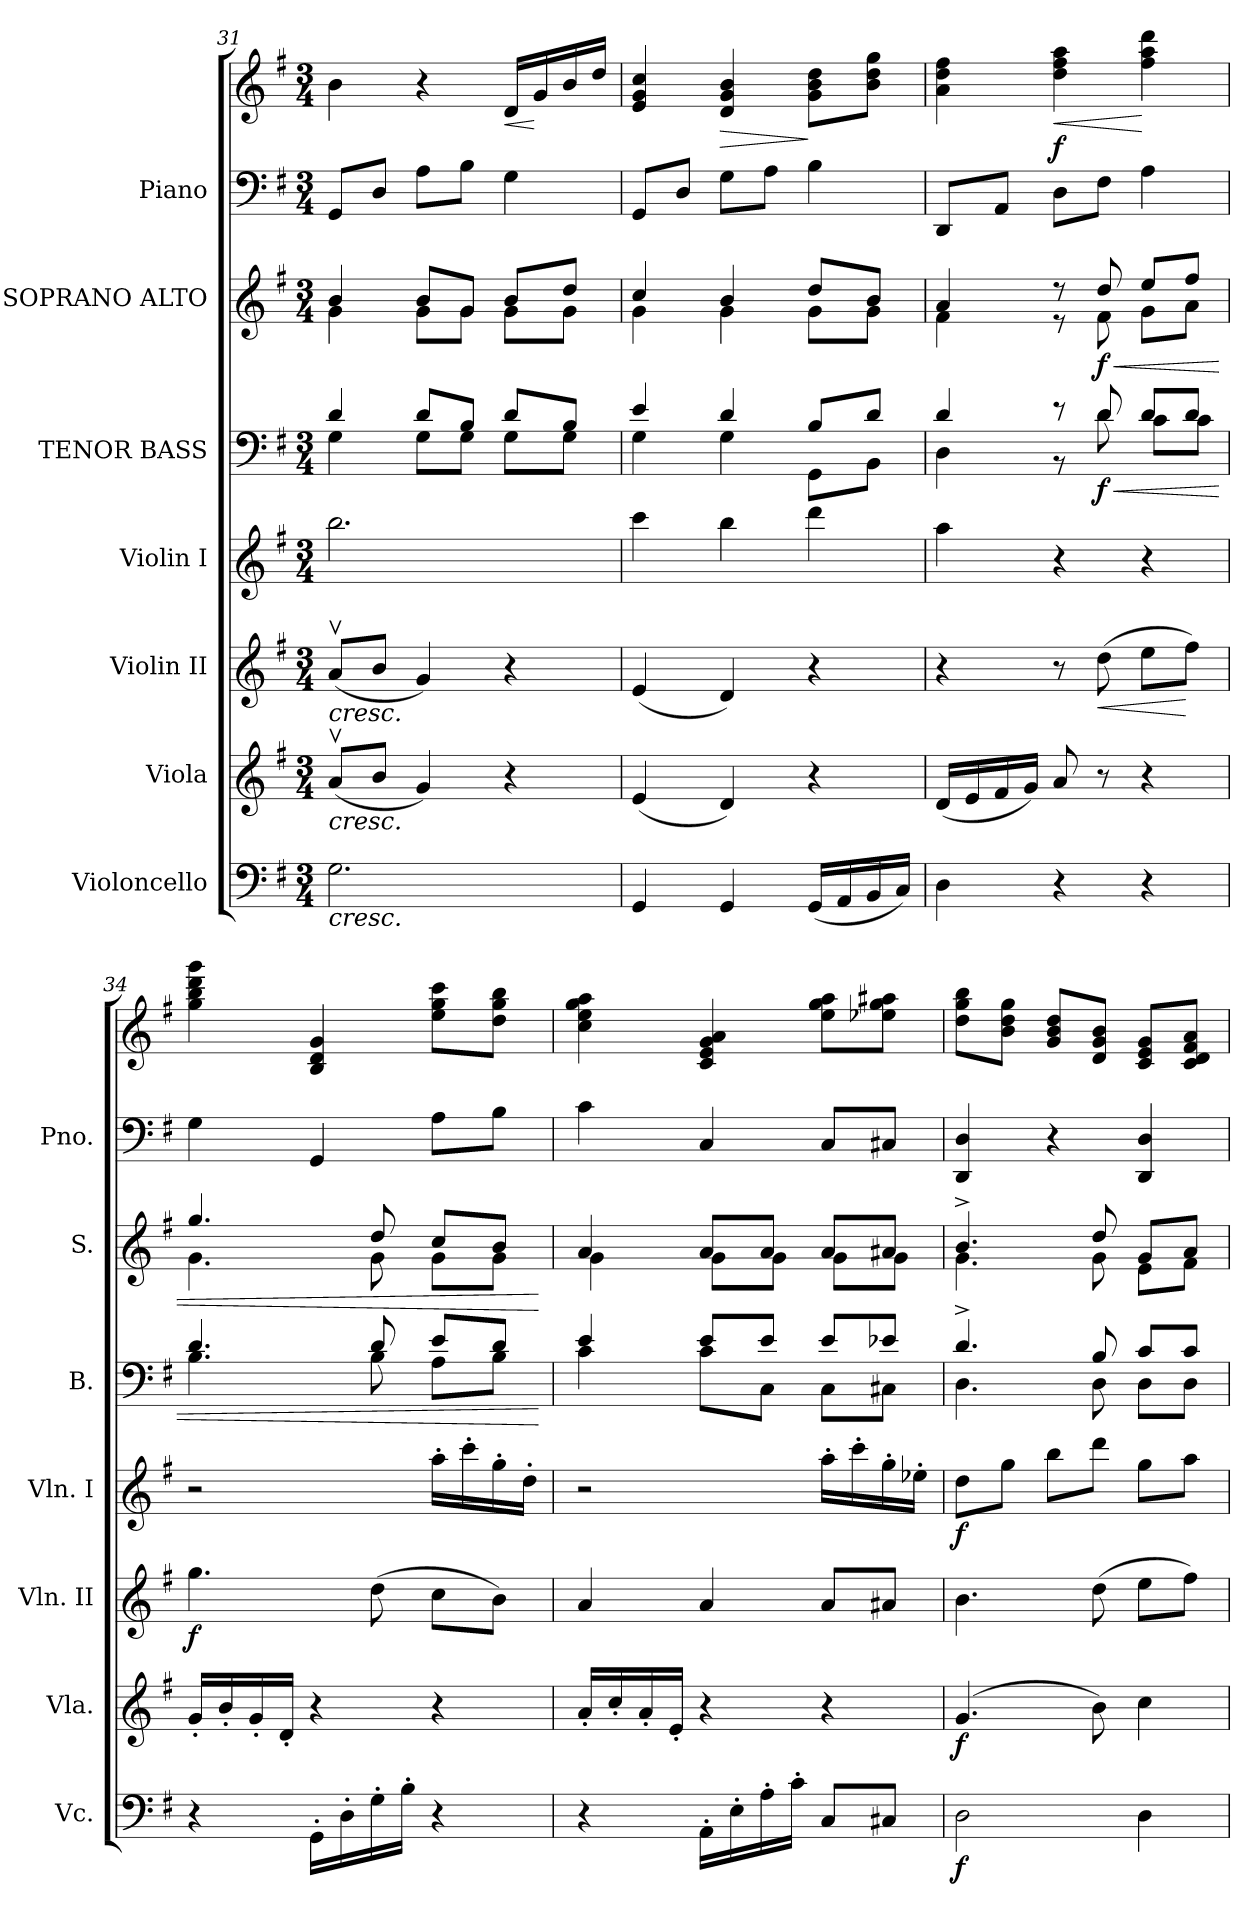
**kern	**dynam	**kern	**dynam	**kern	**dynam	**kern	**dynam	**kern	**dynam	**kern	**dynam	**kern	**kern	**dynam
*part7	*part7	*part6	*part6	*part5	*part5	*part4	*part4	*part3	*part3	*part2	*part2	*part1	*part1	*part1
*staff8	*staff8	*staff7	*staff7	*staff6	*staff6	*staff5	*staff5	*staff4	*staff4	*staff3	*staff3	*staff2	*staff1	*staff1/2
*I"Violoncello	*	*I"Viola	*	*I"Violin II	*	*I"Violin I	*	*I"TENOR BASS	*	*I"SOPRANO ALTO	*	*I"Piano	*	*
*I'Vc.	*	*I'Vla.	*	*I'Vln. II	*	*I'Vln. I	*	*I'B.	*	*I'S.	*	*I'Pno.	*	*
*clefF4	*	*clefG2	*	*clefG2	*	*clefG2	*	*clefF4	*	*clefG2	*	*clefF4	*clefG2	*
*k[f#]	*	*k[f#]	*	*k[f#]	*	*k[f#]	*	*k[f#]	*	*k[f#]	*	*k[f#]	*k[f#]	*
*e:	*	*e:	*	*e:	*	*e:	*	*e:	*	*e:	*	*e:	*e:	*
*M3/4	*	*M3/4	*	*M3/4	*	*M3/4	*	*M3/4	*	*M3/4	*	*M3/4	*M3/4	*
=31	=31	=31	=31	=31	=31	=31	=31	=31	=31	=31	=31	=31	=31	=31
*	*	*	*	*	*	*	*	*^	*	*^	*	*	*	*
!	!	!	!	!LO:TX:b:i:t=cresc.	!	!	!	!	!	!	!	!	!	!	!	!
!	!	!LO:TX:b:i:t=cresc.	!	!	!	!	!	!	!	!	!	!	!	!	!	!
!LO:TX:b:i:t=cresc.	!	!	!	!	!	!	!	!	!	!	!	!	!	!	!	!
2.Gi\	.	(8avi/L	.	(8avi/L	.	2.bbi\	.	4di/	4Gi\	.	4bi/	4gi\	.	8GGi/L	4bi\	.
.	.	8bi/J	.	8bi/J	.	.	.	.	.	.	.	.	.	8Di/J	.	.
.	.	4gi/)	.	4gi/)	.	.	.	8di/L	8Gi\L	.	8bi/L	8gi\L	.	8Ai\L	4r	.
.	.	.	.	.	.	.	.	8Bi/J	8Gi\J	.	8gi/J	8gi\J	.	8Bi\J	.	.
!	!	!	!	!	!	!	!	!	!	!	!	!	!	!	!	!LO:HP:b
.	.	4r	.	4r	.	.	.	8di/L	8Gi\L	.	8bi/L	8gi\L	.	4Gi\	16di/LL	<
.	.	.	.	.	.	.	.	.	.	.	.	.	.	.	16gi/	[
.	.	.	.	.	.	.	.	8Bi/J	8Gi\J	.	8ddi/J	8gi\J	.	.	16bi/	.
.	.	.	.	.	.	.	.	.	.	.	.	.	.	.	16ddi/JJ	.
=32	=32	=32	=32	=32	=32	=32	=32	=32	=32	=32	=32	=32	=32	=32	=32	=32
4GGi/	.	(4ei/	.	(4ei/	.	4ccci\	.	4ei/	4Gi\	.	4cci/	4gi\	.	8GGi/L	4ei/ 4gi 4cci	.
.	.	.	.	.	.	.	.	.	.	.	.	.	.	8Di/J	.	.
!	!	!	!	!	!	!	!	!	!	!	!	!	!	!	!	!LO:HP:b
4GGi/	.	4di/)	.	4di/)	.	4bbi\	.	4di/	4Gi\	.	4bi/	4gi\	.	8Gi\L	4di/ 4gi 4bi	>
.	.	.	.	.	.	.	.	.	.	.	.	.	.	8Ai\J	.	.
(16GGi/LL	.	4r	.	4r	.	4dddi\	.	8Bi/L	8GGi\L	.	8ddi/L	8gi\L	.	4Bi\	8gi\ 8bi 8ddiL	]
16AAi/	.	.	.	.	.	.	.	.	.	.	.	.	.	.	.	.
16BBi/	.	.	.	.	.	.	.	8di/J	8BBi\J	.	8bi/J	8gi\J	.	.	8bi\ 8ddi 8ggiJ	.
16Ci/JJ)	.	.	.	.	.	.	.	.	.	.	.	.	.	.	.	.
=33	=33	=33	=33	=33	=33	=33	=33	=33	=33	=33	=33	=33	=33	=33	=33	=33
4Di\	.	(16di/LL	.	4r	.	4aai\	.	4di/	4Di\	.	4ai/	4f#i\	.	8DDi/L	4ai\ 4ddi 4ff#i	.
.	.	16ei/	.	.	.	.	.	.	.	.	.	.	.	.	.	.
.	.	16f#i/	.	.	.	.	.	.	.	.	.	.	.	8AAi/J	.	.
.	.	16gi/JJ)	.	.	.	.	.	.	.	.	.	.	.	.	.	.
!	!	!	!	!	!	!	!	!	!	!	!	!	!	!	!	!LO:HP:b
4r	.	8ai/	.	8r	.	4r	.	8r	8r	.	8r	8r	.	8Di\L	4ddi\ 4ff#i 4aai	< f
!	!	!	!	!	!LO:HP:b	!	!	!	!	!LO:HP:b	!	!	!LO:HP:b	!	!	!
.	.	8r	.	(8ddi\	<	.	.	8di/	8di\	< f	8ddi/	8f#i\	< f	8F#i\J	.	.
4r	.	4r	.	8eei\L	.	4r	.	8di/L	8ci\L	.	8eei/L	8gi\L	.	4Ai\	4ff#i\ 4aai 4dddi	[
.	.	.	.	8ff#i\J)	[	.	.	8di/J	8ci\J	.	8ff#i/J	8ai\J	.	.	.	.
!!LO:PB:g=z
=34	=34	=34	=34	=34	=34	=34	=34	=34	=34	=34	=34	=34	=34	=34	=34	=34
4r	.	16g'i/LL	.	4.ggi\	f	2r	.	4.di/	4.Bi\	.	4.ggi/	4.gi\	.	4Gi\	4ggi\ 4bbi 4dddi 4gggi	.
.	.	16b'i/	.	.	.	.	.	.	.	.	.	.	.	.	.	.
.	.	16g'i/	.	.	.	.	.	.	.	.	.	.	.	.	.	.
.	.	16d'i/JJ	.	.	.	.	.	.	.	.	.	.	.	.	.	.
16GG'i\LL	.	4r	.	.	.	.	.	.	.	.	.	.	.	4GGi/	4Bi/ 4di 4gi	.
16D'i\	.	.	.	.	.	.	.	.	.	.	.	.	.	.	.	.
16G'i\	.	.	.	(8ddi\	.	.	.	8di/	8Bi\	.	8ddi/	8gi\	.	.	.	.
16B'i\JJ	.	.	.	.	.	.	.	.	.	.	.	.	.	.	.	.
4r	.	4r	.	8cci\L	.	16aa'i\LL	.	8ei/L	8Ai\L	.	8cci/L	8gi\L	.	8Ai\L	8eei\ 8ggi 8ccciL	.
.	.	.	.	.	.	16ccc'i\	.	.	.	.	.	.	.	.	.	.
.	.	.	.	8bi\J)	.	16gg'i\	.	8di/J	8Bi\J	.	8bi/J	8gi\J	.	8Bi\J	8ddi\ 8ggi 8bbiJ	.
.	.	.	.	.	.	16dd'i\JJ	.	.	.	.	.	.	.	.	.	.
*	*	*	*	*	*	*	*	*v	*v	*	*	*	*	*	*	*
*	*	*	*	*	*	*	*	*	*	*v	*v	*	*	*	*
.	.	.	.	.	.	.	.	.	[	.	[	.	.	.
=35	=35	=35	=35	=35	=35	=35	=35	=35	=35	=35	=35	=35	=35	=35
*	*	*	*	*	*	*	*	*^	*	*^	*	*	*	*
4r	.	16a'i/LL	.	4ai/	.	2r	.	4ei/	4ci\	.	4ai/	4gi\	.	4ci\	4cci\ 4eei 4ggi 4aai	.
.	.	16cc'i/	.	.	.	.	.	.	.	.	.	.	.	.	.	.
.	.	16a'i/	.	.	.	.	.	.	.	.	.	.	.	.	.	.
.	.	16e'i/JJ	.	.	.	.	.	.	.	.	.	.	.	.	.	.
16AA'i\LL	.	4r	.	4ai/	.	.	.	8ei/L	8ci\L	.	8ai/L	8gi\L	.	4Ci/	4ci/ 4ei 4gi 4ai	.
16E'i\	.	.	.	.	.	.	.	.	.	.	.	.	.	.	.	.
16A'i\	.	.	.	.	.	.	.	8ei/J	8Ci\J	.	8ai/J	8gi\J	.	.	.	.
16c'i\JJ	.	.	.	.	.	.	.	.	.	.	.	.	.	.	.	.
8Ci/L	.	4r	.	8ai/L	.	16aa'i\LL	.	8ei/L	8Ci\L	.	8ai/L	8gi\L	.	8Ci/L	8eei\ 8ggi 8aaiL	.
.	.	.	.	.	.	16ccc'i\	.	.	.	.	.	.	.	.	.	.
8C#Xi/J	.	.	.	8a#Xi/J	.	16gg'i\	.	8e-Xi/J	8C#Xi\J	.	8a#Xi/J	8gi\J	.	8C#Xi/J	8ee-Xi\ 8ggi 8aa#XiJ	.
.	.	.	.	.	.	16ee-X'i\JJ	.	.	.	.	.	.	.	.	.	.
=36	=36	=36	=36	=36	=36	=36	=36	=36	=36	=36	=36	=36	=36	=36	=36	=36
2Di\	f	(4.gi/	f	4.bi\	.	8ddi\L	f	4.d^i/	4.Di\	.	4.b^i/	4.gi\	.	4DDi/ 4Di	8ddi\ 8ggi 8bbiL	.
.	.	.	.	.	.	8ggi\J	.	.	.	.	.	.	.	.	8bi\ 8ddi 8ggiJ	.
.	.	.	.	.	.	8bbi\L	.	.	.	.	.	.	.	4r	8gi/ 8bi 8ddiL	.
.	.	8bi\)	.	(8ddi\	.	8dddi\J	.	8Bi/	8Di\	.	8ddi/	8gi\	.	.	8di/ 8gi 8biJ	.
4Di\	.	4cci\	.	8eei\L	.	8ggi\L	.	8ci/L	8Di\L	.	8gi/L	8ei\L	.	4DDi/ 4Di	8ci/ 8ei 8giL	.
.	.	.	.	8ff#i\J)	.	8aai\J	.	8ci/J	8Di\J	.	8ai/J	8f#i\J	.	.	8ci/ 8di 8f#i 8aiJ	.
*	*	*	*	*	*	*	*	*v	*v	*	*	*	*	*	*	*
*	*	*	*	*	*	*	*	*	*	*v	*v	*	*	*	*
=	=	=	=	=	=	=	=	=	=	=	=	=	=	=
*-	*-	*-	*-	*-	*-	*-	*-	*-	*-	*-	*-	*-	*-	*-
